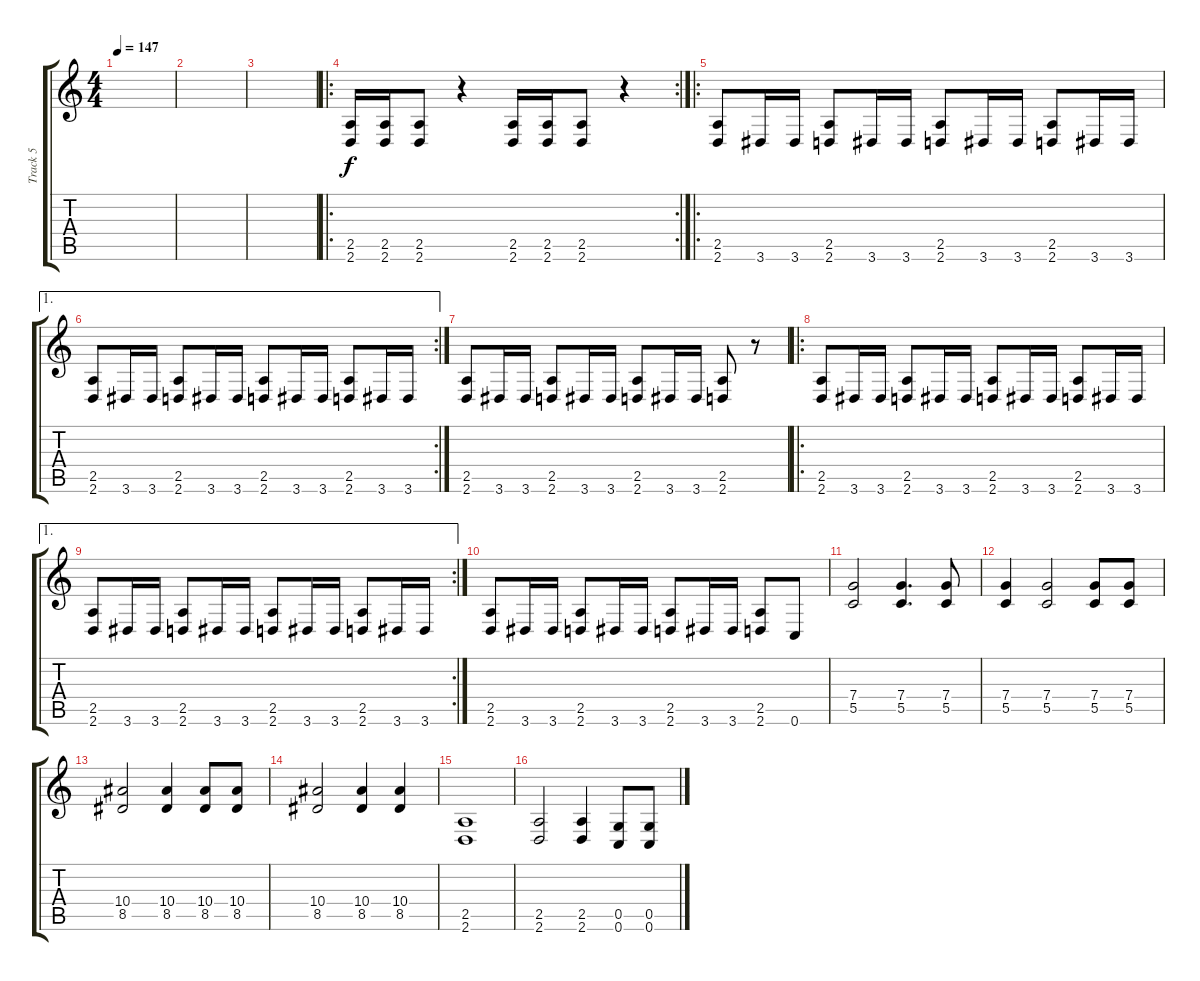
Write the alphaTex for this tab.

\track ("Track 5" "Track 5") {instrument overdrivenguitar}
\staff {score tabs}
\tuning (D4 A3 F3 C3 G2 C2) {hide}
\ts (4 4)
\tempo 147
\clef g2
\ks c
|
|
|
\ro
\rc 2
(2.5 2.6).16{volume 13} (2.5 2.6).16 (2.5 2.6).8 r.4 (2.5 2.6).16 (2.5 2.6).16 (2.5 2.6).8 r.4 |
\ro
(2.5 2.6).8 3.6.16 3.6.16 (2.5 2.6).8 3.6.16 3.6.16 (2.5 2.6).8 3.6.16 3.6.16 (2.5 2.6).8 3.6.16 3.6.16 |
\ae 1
\rc 2
(2.5 2.6).8 3.6.16 3.6.16 (2.5 2.6).8 3.6.16 3.6.16 (2.5 2.6).8 3.6.16 3.6.16 (2.5 2.6).8 3.6.16 3.6.16 |
(2.5 2.6).8 3.6.16 3.6.16 (2.5 2.6).8 3.6.16 3.6.16 (2.5 2.6).8 3.6.16 3.6.16 (2.5 2.6).8 r.8 |
\ro
(2.5 2.6).8 3.6.16 3.6.16 (2.5 2.6).8 3.6.16 3.6.16 (2.5 2.6).8 3.6.16 3.6.16 (2.5 2.6).8 3.6.16 3.6.16 |
\ae 1
\rc 2
(2.5 2.6).8 3.6.16 3.6.16 (2.5 2.6).8 3.6.16 3.6.16 (2.5 2.6).8 3.6.16 3.6.16 (2.5 2.6).8 3.6.16 3.6.16 |
(2.5 2.6).8 3.6.16 3.6.16 (2.5 2.6).8 3.6.16 3.6.16 (2.5 2.6).8 3.6.16 3.6.16 (2.5 2.6).8 0.6.8 |
(7.4 5.5).2 (7.4 5.5).4{d} (7.4 5.5).8 |
(7.4 5.5).4 (7.4 5.5).2 (7.4 5.5).8 (7.4 5.5).8 |
(10.4 8.5).2 (10.4 8.5).4 (10.4 8.5).8 (10.4 8.5).8 |
(10.4 8.5).2 (10.4 8.5).4 (10.4 8.5).4 |
(2.5 2.6).1 |
(2.5 2.6).2 (2.5 2.6).4 (0.5 0.6).8 (0.5 0.6).8
